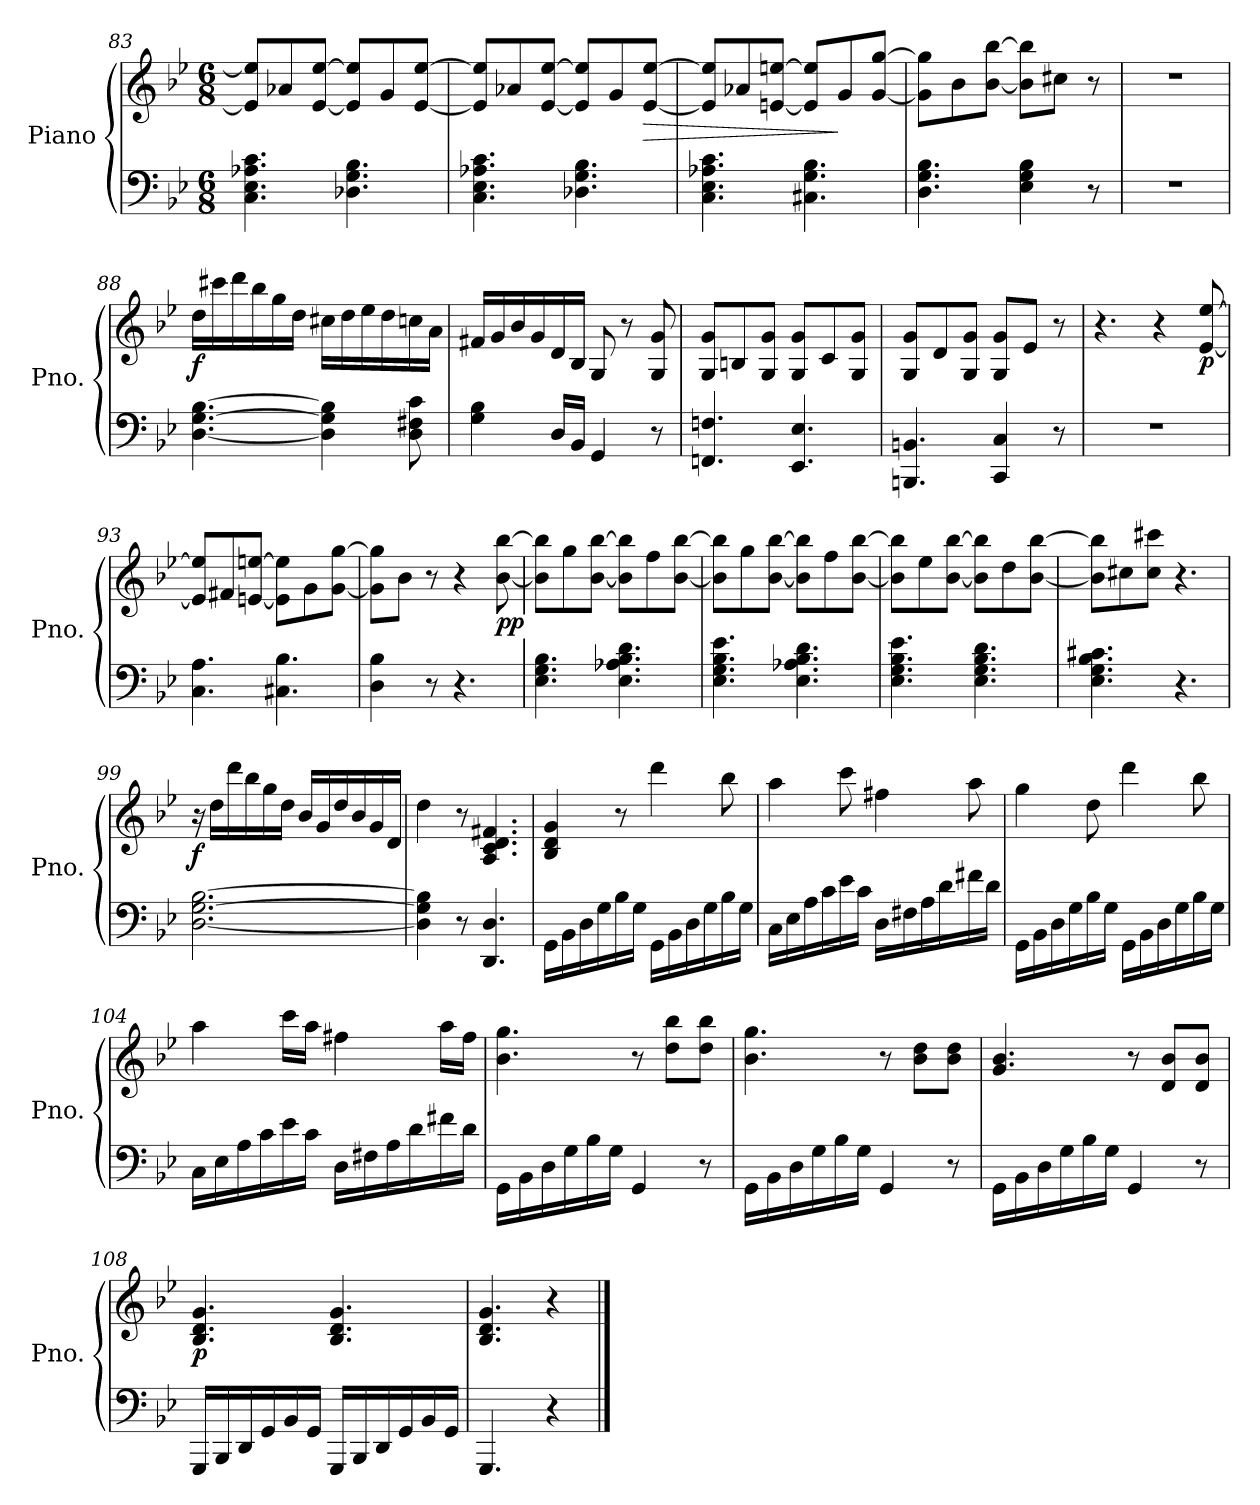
**kern	**kern	**dynam
*part1	*part1	*part1
*staff2	*staff1	*staff1/2
*I"Piano	*	*
*I'Pno.	*	*
*clefF4	*clefG2	*
*k[b-e-]	*k[b-e-]	*
*B-:	*B-:	*
*M6/8	*M6/8	*
=83	=83	=83
4.C\ 4.E-\ 4.A-X\ 4.c\	8e-/] 8ee-/]L	.
.	8a-X/	.
.	[8e-/ [8ee-/J	.
4.D-X\ 4.G\ 4.B-\	8e-/] 8ee-/]L	.
.	8g/	.
.	[8e-/ [8ee-/J	.
=84	=84	=84
4.C\ 4.E-\ 4.A-X\ 4.c\	8e-/] 8ee-/]L	.
.	8a-X/	.
.	[8e-/ [8ee-/J	.
4.D-X\ 4.G\ 4.B-\	8e-/] 8ee-/]L	.
.	8g/	.
!	!	!LO:HP:b
.	[8e-/ [8ee-/J	>
=85	=85	=85
4.C\ 4.E-\ 4.A-X\ 4.c\	8e-/] 8ee-/]L	.
.	8a-X/	.
.	[8en/ [8een/J	.
4.C#X\ 4.G\ 4.B-\	8e/] 8ee/]L	.
.	8g/	]
.	[8g/ [8gg/J	.
=86	=86	=86
4.D\ 4.G\ 4.B-\	8g\] 8gg\]L	.
.	8b-\	.
.	[8b-\ [8bb-\J	.
4E-\ 4G\ 4B-\	8b-\] 8bb-\]L	.
.	8cc#X\J	.
8r	8r	.
=87	=87	=87
2.r	2.r	.
!!LO:LB:g=z
=88	=88	=88
!	!	!LO:DY:b
[4.D\ [4.G\ [4.B-\	16dd\LL	f
.	16ccc#X\	.
.	16ddd\	.
.	16bb-\	.
.	16gg\	.
.	16dd\JJ	.
4D\] 4G\] 4B-\]	16cc#X\LL	.
.	16dd\	.
.	16ee-\	.
.	16dd\	.
8D\ 8F#X\ 8c\	16ccn\	.
.	16a\JJ	.
=89	=89	=89
4G\ 4B-\	16f#X/LL	.
.	16g/	.
.	16b-/	.
.	16g/	.
16D/LL	16d/	.
16BB-/JJ	16B-/JJ	.
4GG/	8G/	.
.	8r	.
8r	8G/ 8g/	.
=90	=90	=90
4.FFn/ 4.Fn/	8G/ 8g/L	.
.	8Bn/	.
.	8G/ 8g/J	.
4.EE-/ 4.E-/	8G/ 8g/L	.
.	8c/	.
.	8G/ 8g/J	.
=91	=91	=91
4.BBBn/ 4.BBn/	8G/ 8g/L	.
.	8d/	.
.	8G/ 8g/J	.
4CC/ 4C/	8G/ 8g/L	.
.	8e-/J	.
8r	8r	.
=92	=92	=92
2.r	4.r	.
.	4r	.
!	!	!LO:DY:b
.	[8e-/ [8ee-/	p
!!LO:PB:g=z
=93	=93	=93
4.C\ 4.A\	8e-/] 8ee-/]L	.
.	8f#X/	.
.	[8en/ [8een/J	.
4.C#X\ 4.B-\	8e\] 8ee\]L	.
.	8g\	.
.	[8g\ [8gg\J	.
=94	=94	=94
4D\ 4B-\	8g\] 8gg\]L	.
.	8b-\J	.
8r	8r	.
4.r	4r	.
!	!	!LO:DY:b
.	[8b-\ [8bb-\	pp
=95	=95	=95
4.E-\ 4.G\ 4.B-\	8b-\] 8bb-\]L	.
.	8gg\	.
.	[8b-\ [8bb-\J	.
4.E-\ 4.A-X\ 4.B-\ 4.d\	8b-\] 8bb-\]L	.
.	8ff\	.
.	[8b-\ [8bb-\J	.
=96	=96	=96
4.E-\ 4.G\ 4.B-\ 4.e-\	8b-\] 8bb-\]L	.
.	8gg\	.
.	[8b-\ [8bb-\J	.
4.E-\ 4.A-X\ 4.B-\ 4.d\	8b-\] 8bb-\]L	.
.	8ff\	.
.	[8b-\ [8bb-\J	.
=97	=97	=97
4.E-\ 4.G\ 4.B-\ 4.e-\	8b-\] 8bb-\]L	.
.	8ee-\	.
.	[8b-\ [8bb-\J	.
4.E-\ 4.G\ 4.B-\ 4.d\	8b-\] 8bb-\]L	.
.	8dd\	.
.	[8b-\ [8bb-\J	.
!!LO:LB:g=z
=98	=98	=98
4.E-\ 4.G\ 4.B-\ 4.c#X\	8b-\] 8bb-\]L	.
.	8cc#X\	.
.	8cc#\ 8ccc#X\J	.
4.r	4.r	.
=99	=99	=99
!	!	!LO:DY:b
[2.D\ [2.G\ [2.B-\	16r	f
.	16dd\LL	.
.	16ddd\	.
.	16bb-\	.
.	16gg\	.
.	16dd\JJ	.
.	16b-/LL	.
.	16g/	.
.	16dd/	.
.	16b-/	.
.	16g/	.
.	16d/JJ	.
=100	=100	=100
4D\] 4G\] 4B-\]	4dd\	.
8r	8r	.
4.DD/ 4.D/	4.A/ 4.c/ 4.d/ 4.f#X/	.
=101	=101	=101
16GG\LL	4B-/ 4d/ 4g/	.
16BB-\	.	.
16D\	.	.
16G\	.	.
16B-\	8r	.
16G\JJ	.	.
16GG\LL	4ddd\	.
16BB-\	.	.
16D\	.	.
16G\	.	.
16B-\	8bb-\	.
16G\JJ	.	.
!!LO:LB:g=z
=102	=102	=102
16C\LL	4aa\	.
16E-\	.	.
16A\	.	.
16c\	.	.
16e-\	8ccc\	.
16c\JJ	.	.
16D\LL	4ff#X\	.
16F#X\	.	.
16A\	.	.
16d\	.	.
16f#X\	8aa\	.
16d\JJ	.	.
!!LO:LB:g=z
=103	=103	=103
16GG\LL	4gg\	.
16BB-\	.	.
16D\	.	.
16G\	.	.
16B-\	8dd\	.
16G\JJ	.	.
16GG\LL	4ddd\	.
16BB-\	.	.
16D\	.	.
16G\	.	.
16B-\	8bb-\	.
16G\JJ	.	.
=104	=104	=104
16C\LL	4aa\	.
16E-\	.	.
16A\	.	.
16c\	.	.
16e-\	16ccc\LL	.
16c\JJ	16aa\JJ	.
16D\LL	4ff#X\	.
16F#X\	.	.
16A\	.	.
16d\	.	.
16f#X\	16aa\LL	.
16d\JJ	16ff#\JJ	.
=105	=105	=105
16GG\LL	4.b-\ 4.gg\	.
16BB-\	.	.
16D\	.	.
16G\	.	.
16B-\	.	.
16G\JJ	.	.
4GG/	8r	.
.	8dd\ 8bb-\L	.
8r	8dd\ 8bb-\J	.
!!LO:LB:g=z
=106	=106	=106
16GG\LL	4.b-\ 4.gg\	.
16BB-\	.	.
16D\	.	.
16G\	.	.
16B-\	.	.
16G\JJ	.	.
4GG/	8r	.
.	8b-\ 8dd\L	.
8r	8b-\ 8dd\J	.
=107	=107	=107
16GG\LL	4.g/ 4.b-/	.
16BB-\	.	.
16D\	.	.
16G\	.	.
16B-\	.	.
16G\JJ	.	.
4GG/	8r	.
.	8d/ 8b-/L	.
8r	8d/ 8b-/J	.
=108	=108	=108
!	!	!LO:DY:b
16GGG/LL	4.B-/ 4.d/ 4.g/	p
16BBB-/	.	.
16DD/	.	.
16GG/	.	.
16BB-/	.	.
16GG/JJ	.	.
16GGG/LL	4.B-/ 4.d/ 4.g/	.
16BBB-/	.	.
16DD/	.	.
16GG/	.	.
16BB-/	.	.
16GG/JJ	.	.
=109	=109	=109
4.GGG/	4.B-/ 4.d/ 4.g/	.
4r	4r	.
==	==	==
*-	*-	*-
